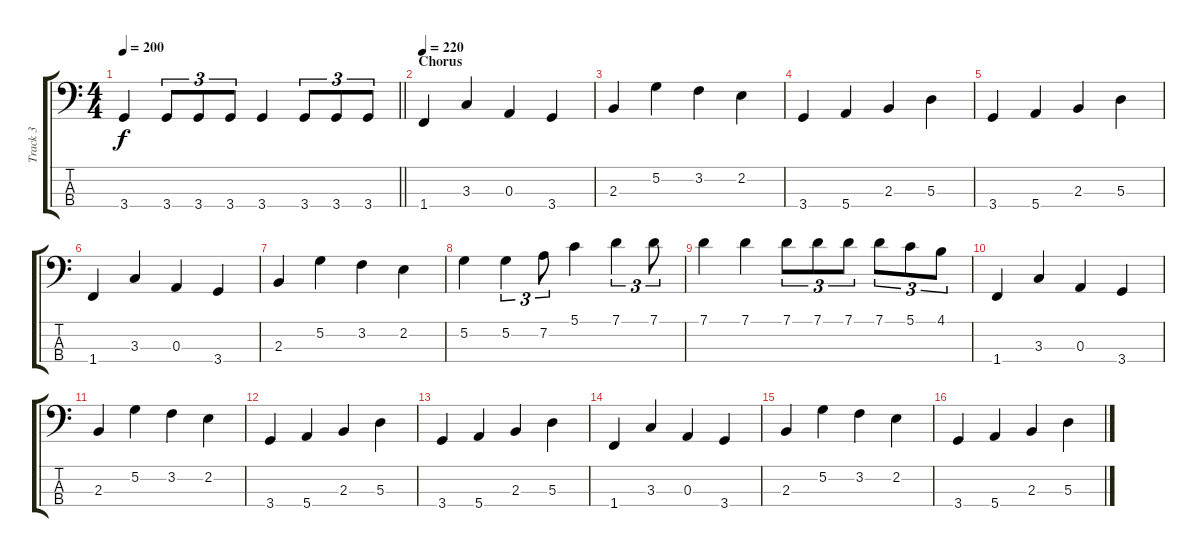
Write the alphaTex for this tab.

\track ("Track 3" "Track 3") {instrument electricbassfinger}
\staff {score tabs}
\tuning (G2 D2 A1 E1) {hide}
\ts (4 4)
\tempo 200
\clef f4
\barLineRight lightlight
\ks c
3.4.4{dy f} 3.4.8{tu (3 2)} 3.4.8{tu (3 2)} 3.4.8{tu (3 2)} 3.4.4 3.4.8{tu (3 2)} 3.4.8{tu (3 2)} 3.4.8{tu (3 2)} |
\section ("" "Chorus")
\tempo 220
1.4.4 3.3.4 0.3.4 3.4.4 |
2.3.4 5.2.4 3.2.4 2.2.4 |
3.4.4 5.4.4 2.3.4 5.3.4 |
3.4.4 5.4.4 2.3.4 5.3.4 |
1.4.4 3.3.4 0.3.4 3.4.4 |
2.3.4 5.2.4 3.2.4 2.2.4 |
5.2.4 5.2.4{tu (3 2)} 7.2.8{tu (3 2)} 5.1.4 7.1.4{tu (3 2)} 7.1.8{tu (3 2)} |
7.1.4 7.1.4 7.1.8{tu (3 2)} 7.1.8{tu (3 2)} 7.1.8{tu (3 2)} 7.1.8{tu (3 2)} 5.1.8{tu (3 2)} 4.1.8{tu (3 2)} |
1.4.4 3.3.4 0.3.4 3.4.4 |
2.3.4 5.2.4 3.2.4 2.2.4 |
3.4.4 5.4.4 2.3.4 5.3.4 |
3.4.4 5.4.4 2.3.4 5.3.4 |
1.4.4 3.3.4 0.3.4 3.4.4 |
2.3.4 5.2.4 3.2.4 2.2.4 |
3.4.4 5.4.4 2.3.4 5.3.4
